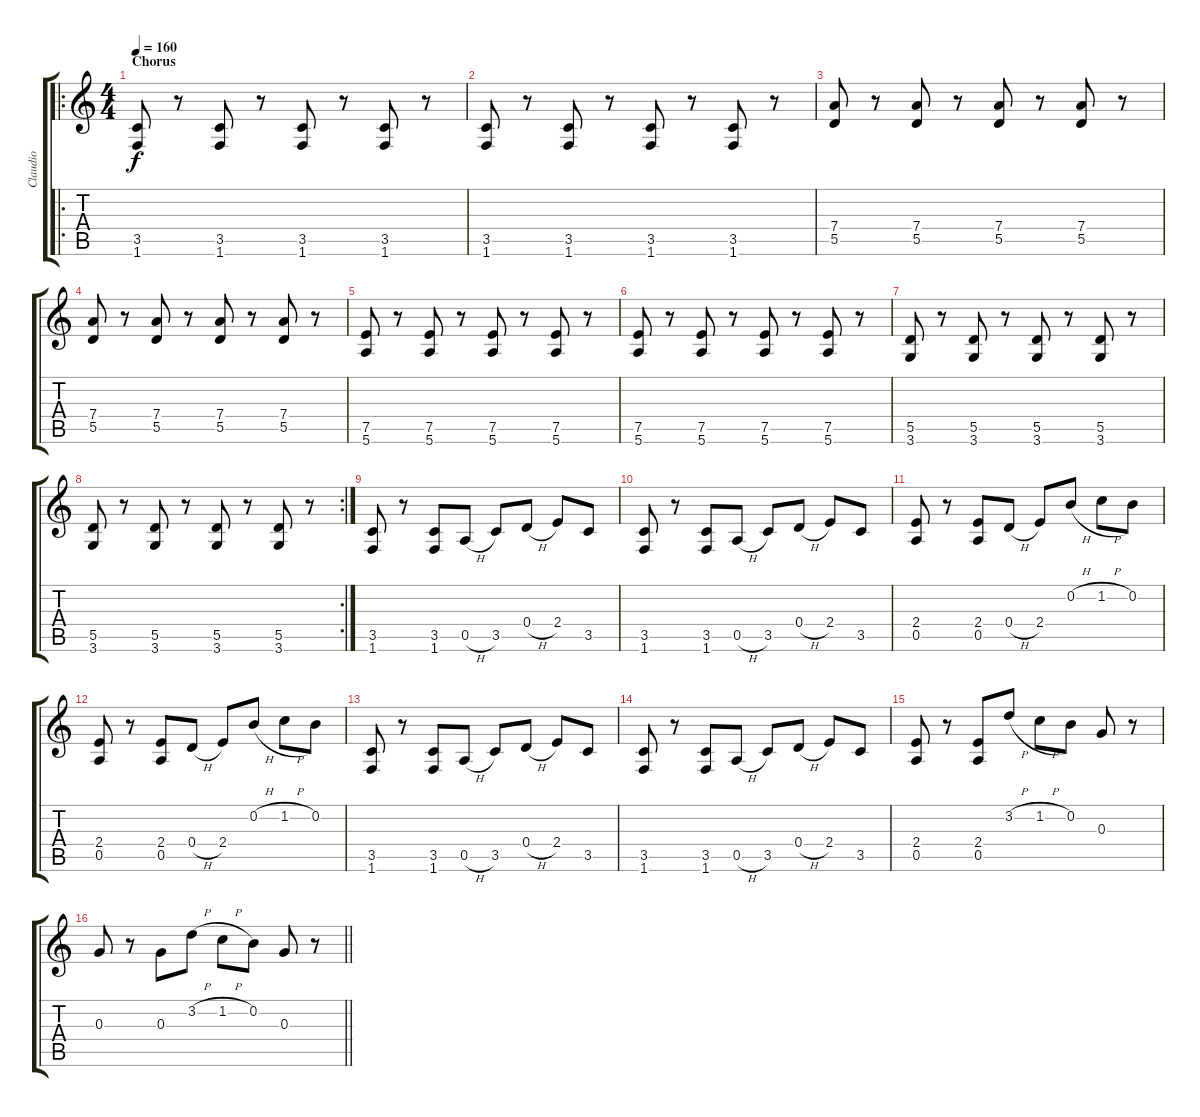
\track ("Claudio" "Claudio") {instrument distortionguitar}
\staff {score tabs}
\tuning (E4 B3 G3 D3 A2 E2) {hide}
\ro
\ts (4 4)
\section ("" "Chorus")
\tempo 160
\clef g2
\ks c
(3.5 1.6).8{dy f} r.8 (3.5 1.6).8 r.8 (3.5 1.6).8 r.8 (3.5 1.6).8 r.8 |
(3.5 1.6).8 r.8 (3.5 1.6).8 r.8 (3.5 1.6).8 r.8 (3.5 1.6).8 r.8 |
(7.4 5.5).8 r.8 (7.4 5.5).8 r.8 (7.4 5.5).8 r.8 (7.4 5.5).8 r.8 |
(7.4 5.5).8 r.8 (7.4 5.5).8 r.8 (7.4 5.5).8 r.8 (7.4 5.5).8 r.8 |
(7.5 5.6).8 r.8 (7.5 5.6).8 r.8 (7.5 5.6).8 r.8 (7.5 5.6).8 r.8 |
(7.5 5.6).8 r.8 (7.5 5.6).8 r.8 (7.5 5.6).8 r.8 (7.5 5.6).8 r.8 |
(5.5 3.6).8 r.8 (5.5 3.6).8 r.8 (5.5 3.6).8 r.8 (5.5 3.6).8 r.8 |
\rc 2
(5.5 3.6).8 r.8 (5.5 3.6).8 r.8 (5.5 3.6).8 r.8 (5.5 3.6).8 r.8 |
(3.5 1.6).8 r.8 (3.5 1.6).8 0.5{h}.8 3.5.8 0.4{h}.8 2.4.8 3.5.8 |
(3.5 1.6).8 r.8 (3.5 1.6).8 0.5{h}.8 3.5.8 0.4{h}.8 2.4.8 3.5.8 |
(2.4 0.5).8 r.8 (2.4 0.5).8 0.4{h}.8 2.4.8 0.2{h}.8 1.2{h}.8 0.2.8 |
(2.4 0.5).8 r.8 (2.4 0.5).8 0.4{h}.8 2.4.8 0.2{h}.8 1.2{h}.8 0.2.8 |
(3.5 1.6).8 r.8 (3.5 1.6).8 0.5{h}.8 3.5.8 0.4{h}.8 2.4.8 3.5.8 |
(3.5 1.6).8 r.8 (3.5 1.6).8 0.5{h}.8 3.5.8 0.4{h}.8 2.4.8 3.5.8 |
(2.4 0.5).8 r.8 (2.4 0.5).8 3.2{h}.8 1.2{h}.8 0.2.8 0.3.8 r.8 |
\barLineRight lightlight
0.3.8 r.8 0.3.8 3.2{h}.8 1.2{h}.8 0.2.8 0.3.8 r.8
